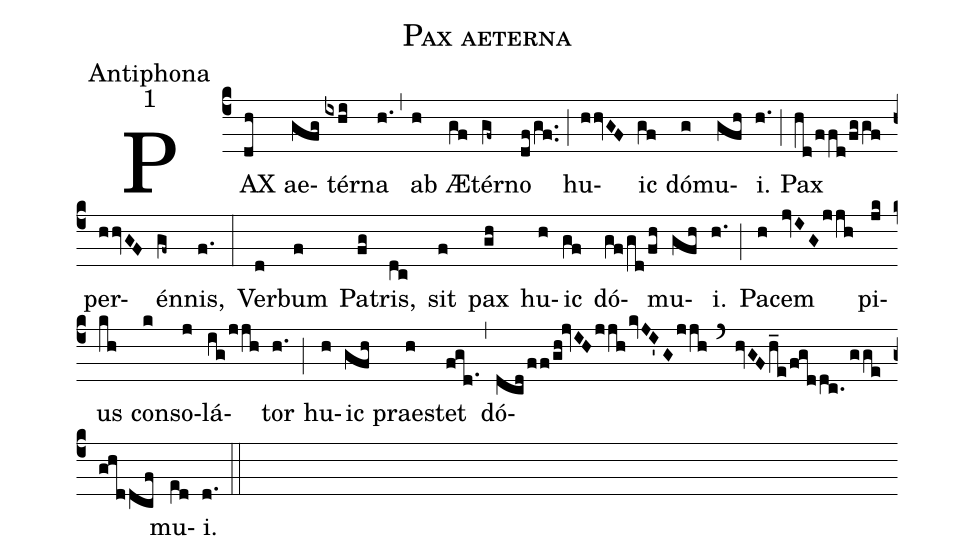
name:Pax aeterna;
office-part:Antiphona;
mode:1;
%%
(c4) PAX(dh) ae(gfg)tér(ixhi)na(h.) (,) ab(h) Æ(gf)tér(gf~)no(df/gf..) (;) hu(hhvGF)ic(gf) dó(g)mu(gfh)i.(h.) (;) Pax(hd/ffd/fggf) per(hhvGF)én(gf~)nis,(f.) (:) Ver(d)bum(f) Pa(fg)tris,(dc) sit(f) pax(gh) hu(h)ic(gf) dó(gf/gd/fh)mu(gfh)i.(h.) (;) Pa(h)cem(jvIGjjh) pi(jk)us(kh) con(k)so(j)lá(ig/jjh)tor(h.) (;) hu(h)ic(gfh) prae(h)stet(fgd.1) (,) dó(dcdff/gh!jvIHjjhkvJI'Gjjh)(`)(hvGFh_e/fgddc.//gge/ghddcf)mu(e[ll:1]d)i.(d.) (::)
